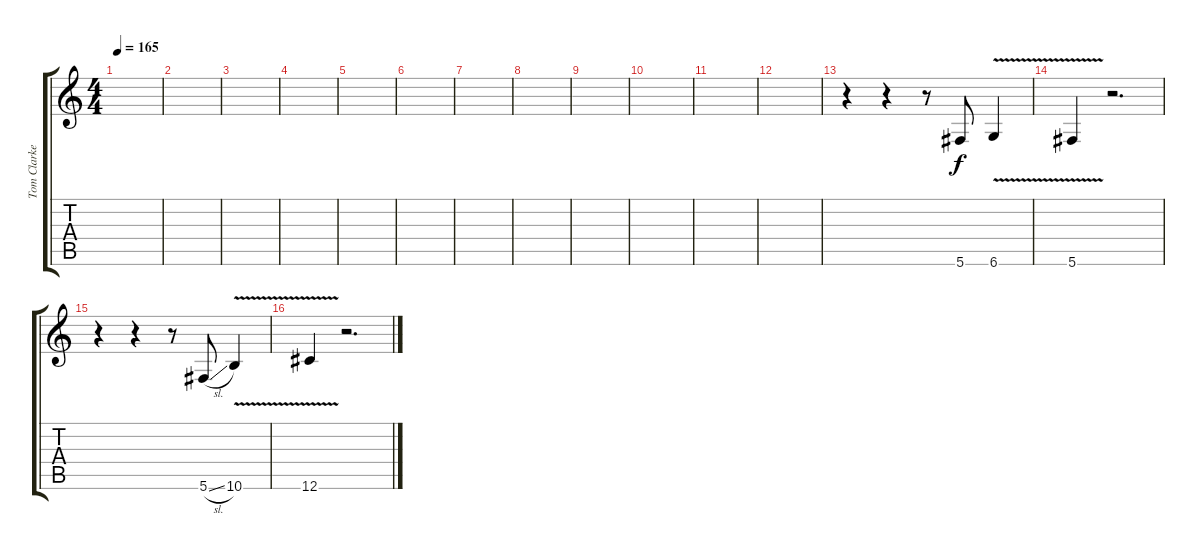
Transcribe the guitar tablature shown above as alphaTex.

\track ("Tom Clarke (Backing Guitar)" "Tom Clarke") {instrument overdrivenguitar bank 255}
\staff {score tabs}
\tuning (Db4 Ab3 E3 B2 Gb2 Db2) {hide}
\ts (4 4)
\tempo 165
\clef g2
\ks c
|
|
|
|
|
|
|
|
|
|
|
|
r.4 r.4 r.8 5.6.8 6.6{v}.4 |
5.6{v}.4 r.2{d} |
r.4 r.4 r.8 5.6{sl}.8 10.6{v}.4 |
12.6{v}.4 r.2{d}
